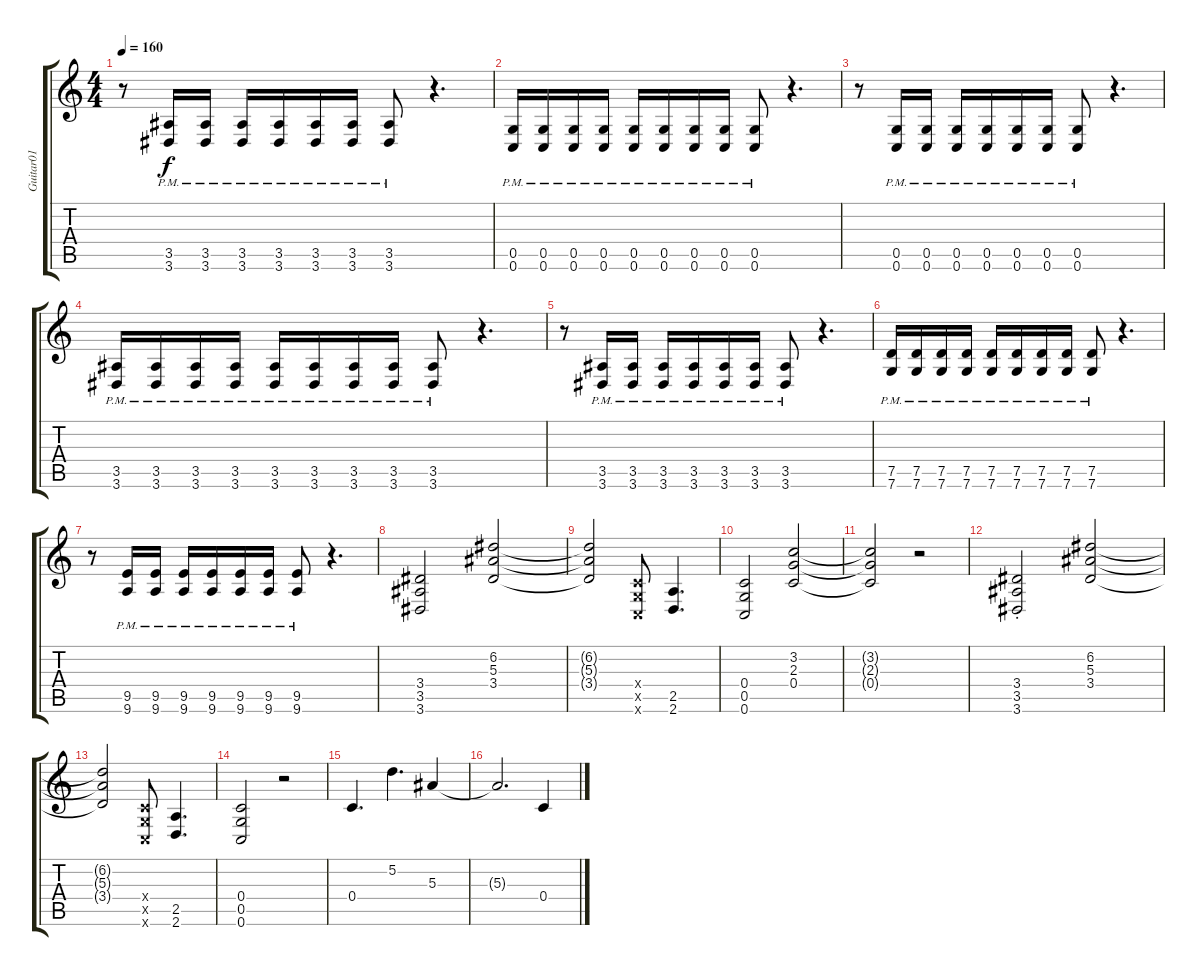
\track ("Guitar01" "Guitar01") {instrument electricguitarclean}
\staff {score tabs}
\tuning (D4 A3 F3 C3 G2 C2) {hide}
\ts (4 4)
\tempo 160
\clef g2
\ks c
r.8{dy f} (3.5{pm} 3.6{pm}).16 (3.5{pm} 3.6{pm}).16 (3.5{pm} 3.6{pm}).16 (3.5{pm} 3.6{pm}).16 (3.5{pm} 3.6{pm}).16 (3.5{pm} 3.6{pm}).16 (3.5{pm} 3.6{pm}).8 r.4{d} |
(0.5{pm} 0.6{pm}).16 (0.5{pm} 0.6{pm}).16 (0.5{pm} 0.6{pm}).16 (0.5{pm} 0.6{pm}).16 (0.5{pm} 0.6{pm}).16 (0.5{pm} 0.6{pm}).16 (0.5{pm} 0.6{pm}).16 (0.5{pm} 0.6{pm}).16 (0.5{pm} 0.6{pm}).8 r.4{d} |
r.8 (0.5{pm} 0.6{pm}).16 (0.5{pm} 0.6{pm}).16 (0.5{pm} 0.6{pm}).16 (0.5{pm} 0.6{pm}).16 (0.5{pm} 0.6{pm}).16 (0.5{pm} 0.6{pm}).16 (0.5{pm} 0.6{pm}).8 r.4{d} |
(3.5{pm} 3.6{pm}).16 (3.5{pm} 3.6{pm}).16 (3.5{pm} 3.6{pm}).16 (3.5{pm} 3.6{pm}).16 (3.5{pm} 3.6{pm}).16 (3.5{pm} 3.6{pm}).16 (3.5{pm} 3.6{pm}).16 (3.5{pm} 3.6{pm}).16 (3.5{pm} 3.6{pm}).8 r.4{d} |
r.8 (3.5{pm} 3.6{pm}).16 (3.5{pm} 3.6{pm}).16 (3.5{pm} 3.6{pm}).16 (3.5{pm} 3.6{pm}).16 (3.5{pm} 3.6{pm}).16 (3.5{pm} 3.6{pm}).16 (3.5{pm} 3.6{pm}).8 r.4{d} |
(7.5{pm} 7.6{pm}).16 (7.5{pm} 7.6{pm}).16 (7.5{pm} 7.6{pm}).16 (7.5{pm} 7.6{pm}).16 (7.5{pm} 7.6{pm}).16 (7.5{pm} 7.6{pm}).16 (7.5{pm} 7.6{pm}).16 (7.5{pm} 7.6{pm}).16 (7.5{pm} 7.6{pm}).8 r.4{d} |
r.8 (9.5{pm} 9.6{pm}).16 (9.5{pm} 9.6{pm}).16 (9.5{pm} 9.6{pm}).16 (9.5{pm} 9.6{pm}).16 (9.5{pm} 9.6{pm}).16 (9.5{pm} 9.6{pm}).16 (9.5{pm} 9.6{pm}).8 r.4{d} |
(3.4 3.5 3.6).2{balance 8} (6.2 5.3 3.4).2 |
(6.2{t} 5.3{t} 3.4{t}).2 (0.4{x} 0.5{x} 0.6{x}).8 (2.5 2.6).4{d} |
(0.4 0.5 0.6).2 (3.2 2.3 0.4).2 |
(3.2{t} 2.3{t} 0.4{t}).2 r.2 |
(3.4{st} 3.5{st} 3.6{st}).2 (6.2 5.3 3.4).2 |
(6.2{t} 5.3{t} 3.4{t}).2 (0.4{x} 0.5{x} 0.6{x}).8 (2.5 2.6).4{d} |
(0.4 0.5 0.6).2 r.2 |
0.4.4{d instrument electricguitarclean} 5.2.4{d} 5.3.4 |
5.3{t}.2{d} 0.4.4
